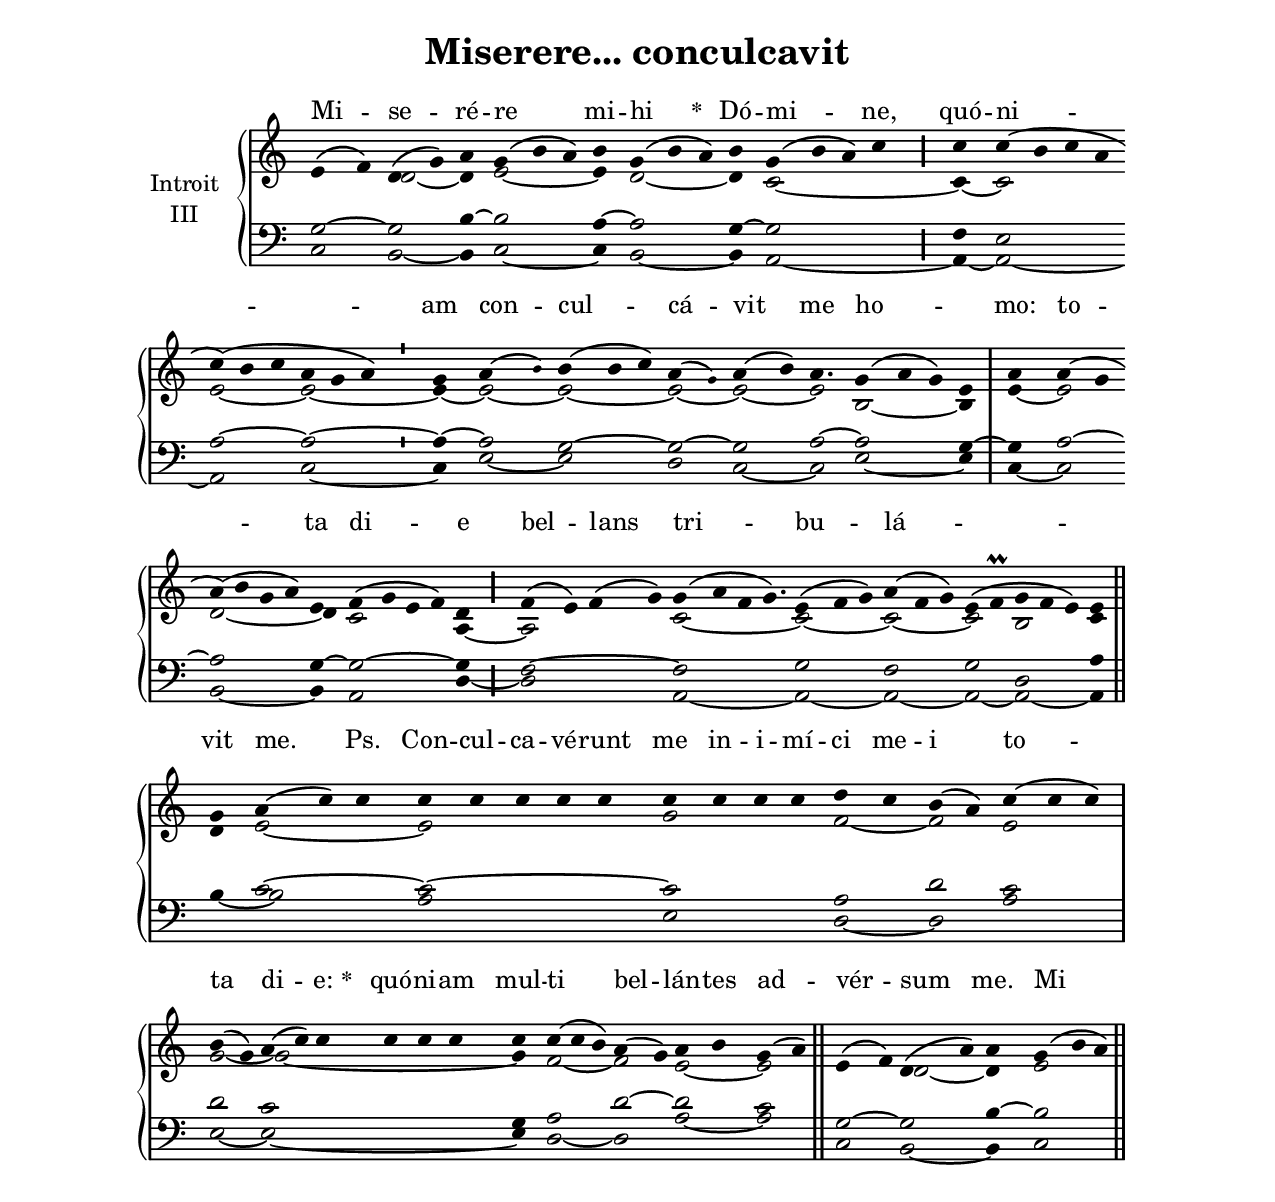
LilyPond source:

\version "2.18"
\include "gregorian.ly"
\include "noh2.ily"


%Page reference: page i.281
%(volume.page)

global = {
 \key a \minor
 \cadenzaOn 
}

\header {
  title = \markup \center-column {"Miserere... conculcavit" \vspace #1 }
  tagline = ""
  composer = ""
}

\paper {
 #(include-special-characters)
  oddHeaderMarkup = \markup \fill-line {
    \line {}
    \center-column {
      \on-the-fly #first-page     " "
      \on-the-fly #not-first-page "Miserere... conculcavit"
    }
    \line { \on-the-fly #print-page-number-check-first \fromproperty #'page:page-number-string }
  }
  evenHeaderMarkup = \markup \fill-line {
    \line { \on-the-fly #print-page-number-check-first \fromproperty #'page:page-number-string }
    \center-column { "Miserere... conculcavit" }
    \line {}
  }
}

chantText = \lyricmode {
Mi -- se -- ré -- re mi -- hi 
\set stanza = " * " Dó -- mi -- ne, 
quó -- ni -- am con -- cul -- cá -- vit me ho -- _ mo: 
to -- ta di -- e bel -- lans 
tri -- bu -- lá -- _ _ vit me. Ps. 
Con -- cul -- ca -- vé -- runt me in -- i -- mí -- ci me -- i to -- ta di -- e: 
\set stanza = " * " 
quó -- ni -- am mul -- ti bel -- lán -- tes ad -- vér -- sum me. 
Mi -- se -- ré -- re. }

chantMusic = {
\tieDown   e'4 ( f'4) d'4 ( g'4) a'4 g'4 ( b'4 a'4) b'4 g'4 ( b'4 a'4)  b'4 g'4 ( b'4 a'4) c''4 \divisioMaior
 c''4 c''4 ( b'4 c''4 a'4 \forceBreak
) c''4 ( b'4 c''4 a'4 g'4 a'4) \divisioMinima
 g'4 a'4 ( \once \tweak #'font-size #-4 b' ) b'4 ( b'4 c''4) a'4 ( \once \tweak #'font-size #-4 g' ) a'4 ( b'4) a'4. g'4 ( a'4 g'4) e'4 \divisioMaxima
 a'4 a'4 ( g'4 \forceBreak
) a'4 ( b'4 g'4 a'4) e'4 f'4 ( g'4 e'4 f'4) d'4 \divisioMaior
 f'4 ( e'4) f'4 ( g'4) g'4 ( a'4 f'4 g'4.) e'4 ( f'4 g'4) a'4 ( f'4 g'4) e'4 ( f'\prall g'4 f'4 e'4) e'4 \finalis \forceBreak

 g'4 a'4 ( c''4) c''4 c''4 c''4 c''4 c''4 c''4 c''4 c''4 c''4 c''4 d''4 c''4 b'4 ( a'4) c''4 ( c''4 c''4) \divisioMaxima \forceBreak

 b'4 ( g'4) a'4 ( c''4) c''4 c''4 c''4 c''4 c''4 c''4 ( c''4 b'4) a'4 ( g'4) a'4 b'4 g'4 ( a'4) \finalis
 e'4 ( f'4) d'4 ( a'4) a'4 g'4 ( b'4 a'4) \finalis

}

altoMusic = {
r2 d'2 ~ d'4 e'2*3/2 ~ e'4 d'2*3/2 ~ d'4 c'2*4/2 ~ \divisioMaior
c'4 ~ c'2*4/2 e'2*3/2 ~ e'2*3/2 ~ \divisioMinima
e'4 ~ e'2 ~ e'2*3/2 ~ e'2 ~ e'2 ~ e'2*3/4 b2*3/2 ~ b4 \divisioMaxima
e'4 ~ e'2 d'2*4/2 ~ d'4 c'2*4/2 a4 ~ \divisioMaior
a2*4/2 c'2*9/4 ~ c'2*3/2 ~ c'2*3/2 ~ c'2 b2*3/2 c'4 \finalis
d'4 e'2*3/2 ~ e'2*5/2 g'2*4/2 f'2 ~ f'2 e'2*3/2 \divisioMaxima
g'2 ~ g'2*6/2 ~ g'4 f'2*3/2 ~ f'2 e'2 ~ e'2 \finalis
r2 d'2 ~ d'4 e'2*3/2 \finalis
}

tenorMusic = {
g2 ~ g2 b4 ~ b2*3/2 a4 ~ a2*3/2 g4 ~ g2*4/2 \divisioMaior
f4 e2*4/2 a2*3/2 ~ a2*3/2 ~ \divisioMinima
a4 ~ a2 g2*3/2 ~ g2 ~ g2 a2*3/4 ~ a2*3/2 g4 ~ \divisioMaxima
g4 a2 ~ a2*4/2 g4 ~ g2*4/2 ~ g4 \divisioMaior
f2*4/2 ~ f2*9/4 g2*3/2 f2*3/2 g2 d2*3/2 a4 \finalis
r4 c'2*3/2 ~ c'2*5/2 ~ c'2*4/2 a2 d'2 c'2*3/2 \divisioMaxima
d'2 c'2*6/2 g4 a2*3/2 d'2 ~ d'2 c'2 \finalis
g2 ~ g2 b4 ~ b2*3/2 \finalis
}

bassMusic = {
c2 b,2 ~ b,4 c2*3/2 ~ c4 b,2*3/2 ~ b,4 a,2*4/2 ~ \divisioMaior
a,4 ~ a,2*4/2 ~ a,2*3/2 c2*3/2 ~ \divisioMinima
c4 e2 ~ e2*3/2 d2 c2 ~ c2*3/4 e2*3/2 ~ e4 \divisioMaxima
c4 ~ c2 b,2*4/2 ~ b,4 a,2*4/2 d4 ~ \divisioMaior
d2*4/2 a,2*9/4 ~ a,2*3/2 ~ a,2*3/2 ~ a,2 ~ a,2*3/2 ~ a,4 \finalis
b4 ~ b2*3/2 a2*5/2 e2*4/2 d2 ~ d2 a2*3/2 \divisioMaxima
e2 ~ e2*6/2 ~ e4 d2*3/2 ~ d2 a2 ~ a2 \finalis
c2 b,2 ~ b,4 c2*3/2 \finalis
}

voiceLines = {
\voiceLineStyle


}

\score{
  <<
    \new GrandStaff <<
      \set GrandStaff.autoBeaming = ##f
      \set GrandStaff.instrumentName = \markup \center-column {
        "Introit"
        "III"
      }
      \new Staff = up <<
        \new Voice = "chant" {
          \voiceOne \global \chantMusic
        }
        \new Voice {
          \voiceTwo \global \altoMusic
        }
      >>

      \new Staff = down <<
        \clef bass
        \new Voice {
          \voiceOne \global \tenorMusic
        }
        \new Voice {
          \voiceTwo \global \bassMusic
        }
	\new Voice {
        \voiceThree \global \voiceLines
        }
      >>
    >>
    \new Lyrics \lyricsto chant {
      \chantText
    }
  >>
  \layout{
  }
  \midi{
    \tempo 4 = 125
  }
}
